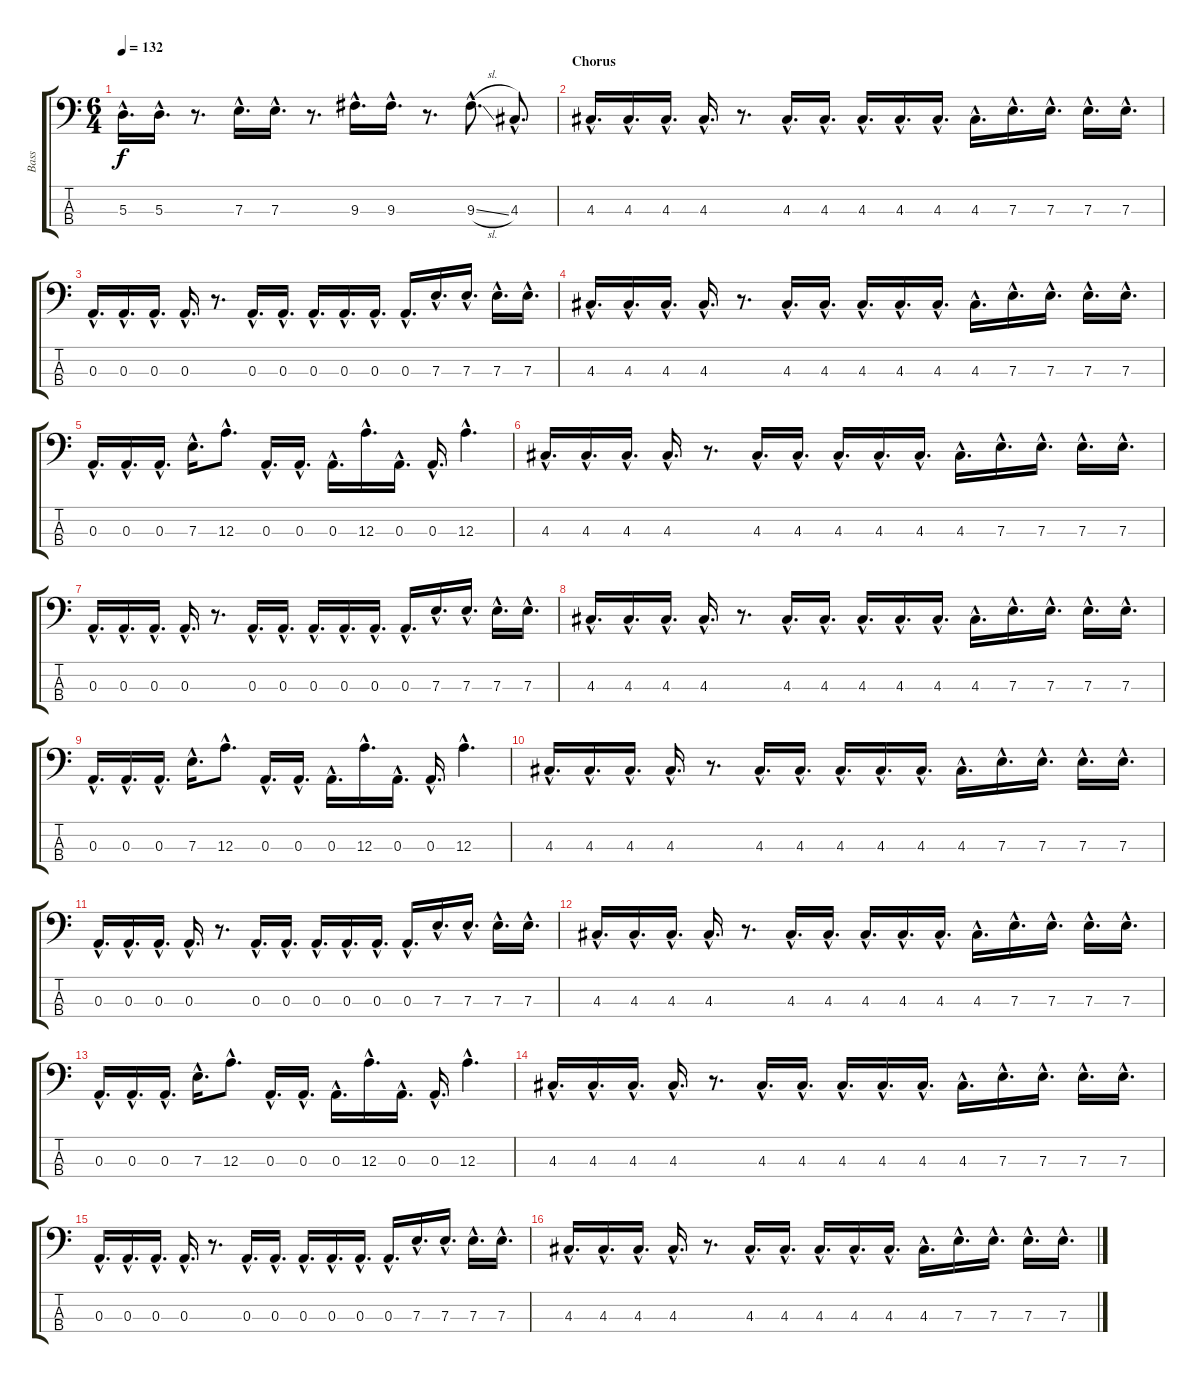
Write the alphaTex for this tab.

\track ("Bass" "Bass") {instrument electricbassfinger}
\staff {score tabs}
\tuning (G2 D2 A1 E1) {hide}
\ts (6 4)
\tempo 132
\clef f4
\ks c
5.3{hac}.16{d dy f} 5.3{hac}.16{d} r.8{d} 7.3{hac}.16{d} 7.3{hac}.16{d} r.8{d} 9.3{hac}.16{d} 9.3{hac}.16{d} r.8{d} 9.3{sl hac}.8{d} 4.3{hac}.8{d} |
\section ("" "Chorus")
4.3{hac}.16{d} 4.3{hac}.16{d} 4.3{hac}.16{d} 4.3{hac}.16{d} r.8{d} 4.3{hac}.16{d} 4.3{hac}.16{d} 4.3{hac}.16{d} 4.3{hac}.16{d} 4.3{hac}.16{d} 4.3{hac}.16{d} 7.3{hac}.16{d} 7.3{hac}.16{d} 7.3{hac}.16{d} 7.3{hac}.16{d} |
0.3{hac}.16{d} 0.3{hac}.16{d} 0.3{hac}.16{d} 0.3{hac}.16{d} r.8{d} 0.3{hac}.16{d} 0.3{hac}.16{d} 0.3{hac}.16{d} 0.3{hac}.16{d} 0.3{hac}.16{d} 0.3{hac}.16{d} 7.3{hac}.16{d} 7.3{hac}.16{d} 7.3{hac}.16{d} 7.3{hac}.16{d} |
4.3{hac}.16{d} 4.3{hac}.16{d} 4.3{hac}.16{d} 4.3{hac}.16{d} r.8{d} 4.3{hac}.16{d} 4.3{hac}.16{d} 4.3{hac}.16{d} 4.3{hac}.16{d} 4.3{hac}.16{d} 4.3{hac}.16{d} 7.3{hac}.16{d} 7.3{hac}.16{d} 7.3{hac}.16{d} 7.3{hac}.16{d} |
0.3{hac}.16{d} 0.3{hac}.16{d} 0.3{hac}.16{d} 7.3{hac}.16{d} 12.3{hac}.8{d} 0.3{hac}.16{d} 0.3{hac}.16{d} 0.3{hac}.16{d} 12.3{hac}.16{d} 0.3{hac}.16{d} 0.3{hac}.16{d} 12.3{hac}.4{d} |
4.3{hac}.16{d} 4.3{hac}.16{d} 4.3{hac}.16{d} 4.3{hac}.16{d} r.8{d} 4.3{hac}.16{d} 4.3{hac}.16{d} 4.3{hac}.16{d} 4.3{hac}.16{d} 4.3{hac}.16{d} 4.3{hac}.16{d} 7.3{hac}.16{d} 7.3{hac}.16{d} 7.3{hac}.16{d} 7.3{hac}.16{d} |
0.3{hac}.16{d} 0.3{hac}.16{d} 0.3{hac}.16{d} 0.3{hac}.16{d} r.8{d} 0.3{hac}.16{d} 0.3{hac}.16{d} 0.3{hac}.16{d} 0.3{hac}.16{d} 0.3{hac}.16{d} 0.3{hac}.16{d} 7.3{hac}.16{d} 7.3{hac}.16{d} 7.3{hac}.16{d} 7.3{hac}.16{d} |
4.3{hac}.16{d} 4.3{hac}.16{d} 4.3{hac}.16{d} 4.3{hac}.16{d} r.8{d} 4.3{hac}.16{d} 4.3{hac}.16{d} 4.3{hac}.16{d} 4.3{hac}.16{d} 4.3{hac}.16{d} 4.3{hac}.16{d} 7.3{hac}.16{d} 7.3{hac}.16{d} 7.3{hac}.16{d} 7.3{hac}.16{d} |
0.3{hac}.16{d} 0.3{hac}.16{d} 0.3{hac}.16{d} 7.3{hac}.16{d} 12.3{hac}.8{d} 0.3{hac}.16{d} 0.3{hac}.16{d} 0.3{hac}.16{d} 12.3{hac}.16{d} 0.3{hac}.16{d} 0.3{hac}.16{d} 12.3{hac}.4{d} |
4.3{hac}.16{d} 4.3{hac}.16{d} 4.3{hac}.16{d} 4.3{hac}.16{d} r.8{d} 4.3{hac}.16{d} 4.3{hac}.16{d} 4.3{hac}.16{d} 4.3{hac}.16{d} 4.3{hac}.16{d} 4.3{hac}.16{d} 7.3{hac}.16{d} 7.3{hac}.16{d} 7.3{hac}.16{d} 7.3{hac}.16{d} |
0.3{hac}.16{d} 0.3{hac}.16{d} 0.3{hac}.16{d} 0.3{hac}.16{d} r.8{d} 0.3{hac}.16{d} 0.3{hac}.16{d} 0.3{hac}.16{d} 0.3{hac}.16{d} 0.3{hac}.16{d} 0.3{hac}.16{d} 7.3{hac}.16{d} 7.3{hac}.16{d} 7.3{hac}.16{d} 7.3{hac}.16{d} |
4.3{hac}.16{d} 4.3{hac}.16{d} 4.3{hac}.16{d} 4.3{hac}.16{d} r.8{d} 4.3{hac}.16{d} 4.3{hac}.16{d} 4.3{hac}.16{d} 4.3{hac}.16{d} 4.3{hac}.16{d} 4.3{hac}.16{d} 7.3{hac}.16{d} 7.3{hac}.16{d} 7.3{hac}.16{d} 7.3{hac}.16{d} |
0.3{hac}.16{d} 0.3{hac}.16{d} 0.3{hac}.16{d} 7.3{hac}.16{d} 12.3{hac}.8{d} 0.3{hac}.16{d} 0.3{hac}.16{d} 0.3{hac}.16{d} 12.3{hac}.16{d} 0.3{hac}.16{d} 0.3{hac}.16{d} 12.3{hac}.4{d} |
4.3{hac}.16{d} 4.3{hac}.16{d} 4.3{hac}.16{d} 4.3{hac}.16{d} r.8{d} 4.3{hac}.16{d} 4.3{hac}.16{d} 4.3{hac}.16{d} 4.3{hac}.16{d} 4.3{hac}.16{d} 4.3{hac}.16{d} 7.3{hac}.16{d} 7.3{hac}.16{d} 7.3{hac}.16{d} 7.3{hac}.16{d} |
0.3{hac}.16{d} 0.3{hac}.16{d} 0.3{hac}.16{d} 0.3{hac}.16{d} r.8{d} 0.3{hac}.16{d} 0.3{hac}.16{d} 0.3{hac}.16{d} 0.3{hac}.16{d} 0.3{hac}.16{d} 0.3{hac}.16{d} 7.3{hac}.16{d} 7.3{hac}.16{d} 7.3{hac}.16{d} 7.3{hac}.16{d} |
4.3{hac}.16{d} 4.3{hac}.16{d} 4.3{hac}.16{d} 4.3{hac}.16{d} r.8{d} 4.3{hac}.16{d} 4.3{hac}.16{d} 4.3{hac}.16{d} 4.3{hac}.16{d} 4.3{hac}.16{d} 4.3{hac}.16{d} 7.3{hac}.16{d} 7.3{hac}.16{d} 7.3{hac}.16{d} 7.3{hac}.16{d}
